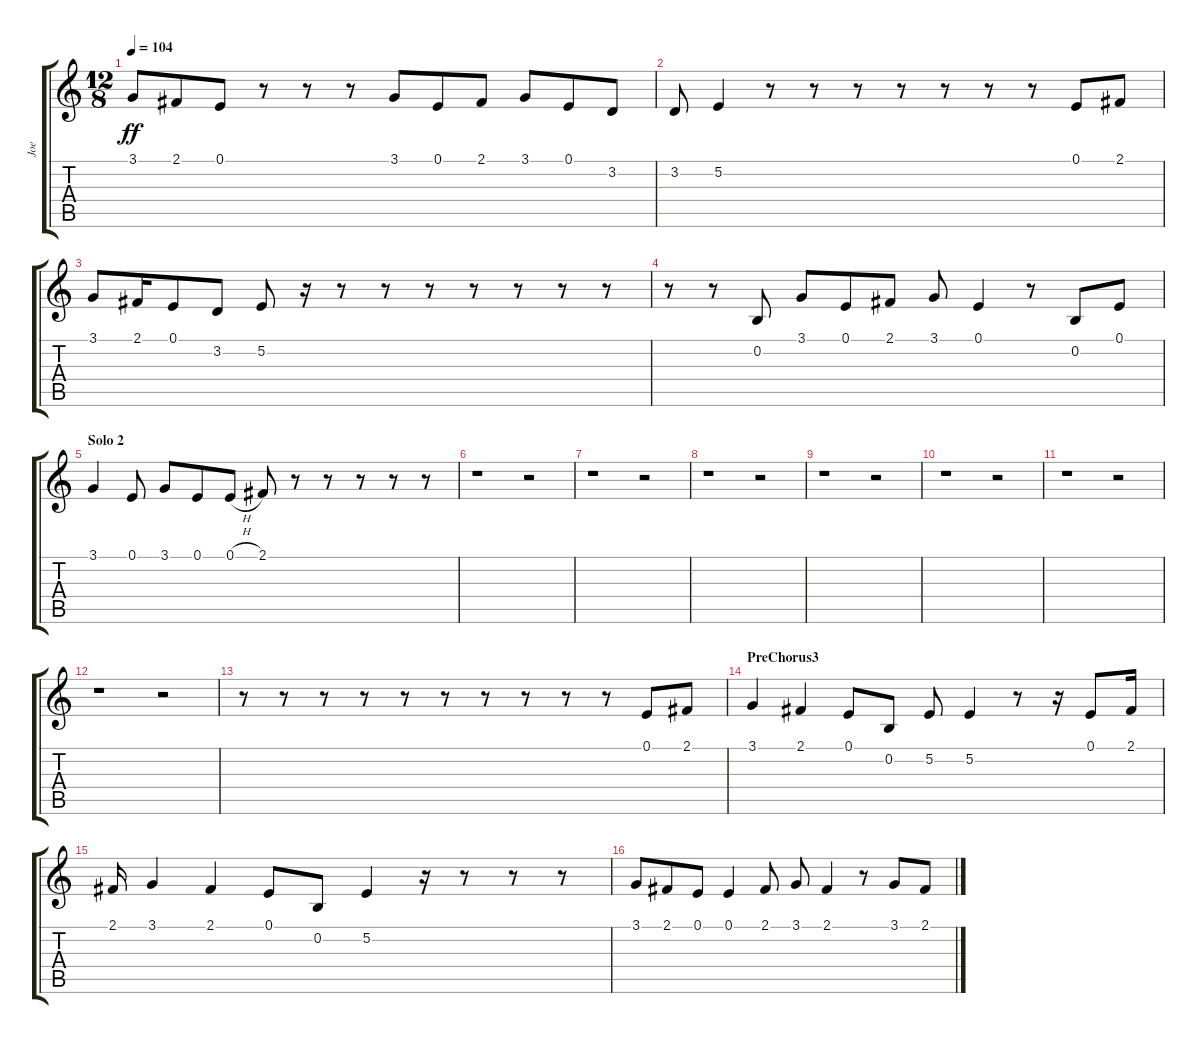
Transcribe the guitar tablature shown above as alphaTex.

\track ("Joe" "Joe") {instrument altosax}
\staff {score tabs}
\tuning (E4 B3 G3 D3 A2 E2) {hide}
\ts (12 8)
\tempo 104
\clef g2
\ks c
3.1.8{dy ff} 2.1.8 0.1.8 r.8 r.8 r.8 3.1.8 0.1.8 2.1.8 3.1.8 0.1.8 3.2.8 |
3.2.8 5.2.4 r.8 r.8 r.8 r.8 r.8 r.8 r.8 0.1.8 2.1.8 |
3.1.8 2.1.16 0.1.8 3.2.8 5.2.8 r.16 r.8 r.8 r.8 r.8 r.8 r.8 r.8 |
r.8 r.8 0.2.8 3.1.8 0.1.8 2.1.8 3.1.8 0.1.4 r.8 0.2.8 0.1.8 |
\section ("" "Solo 2")
3.1.4 0.1.8 3.1.8 0.1.8 0.1{h}.8 2.1.8 r.8 r.8 r.8 r.8 r.8 |
r.1 r.2 |
r.1 r.2 |
r.1 r.2 |
r.1 r.2 |
r.1 r.2 |
r.1 r.2 |
r.1 r.2 |
r.8 r.8 r.8 r.8 r.8 r.8 r.8 r.8 r.8 r.8 0.1.8 2.1.8 |
\section ("" "PreChorus3")
3.1.4 2.1.4 0.1.8 0.2.8 5.2.8 5.2.4 r.8 r.16 0.1.8 2.1.16 |
2.1.16 3.1.4 2.1.4 0.1.8 0.2.8 5.2.4 r.16 r.8 r.8 r.8 |
3.1.8 2.1.8 0.1.8 0.1.4 2.1.8 3.1.8 2.1.4 r.8 3.1.8 2.1.8
